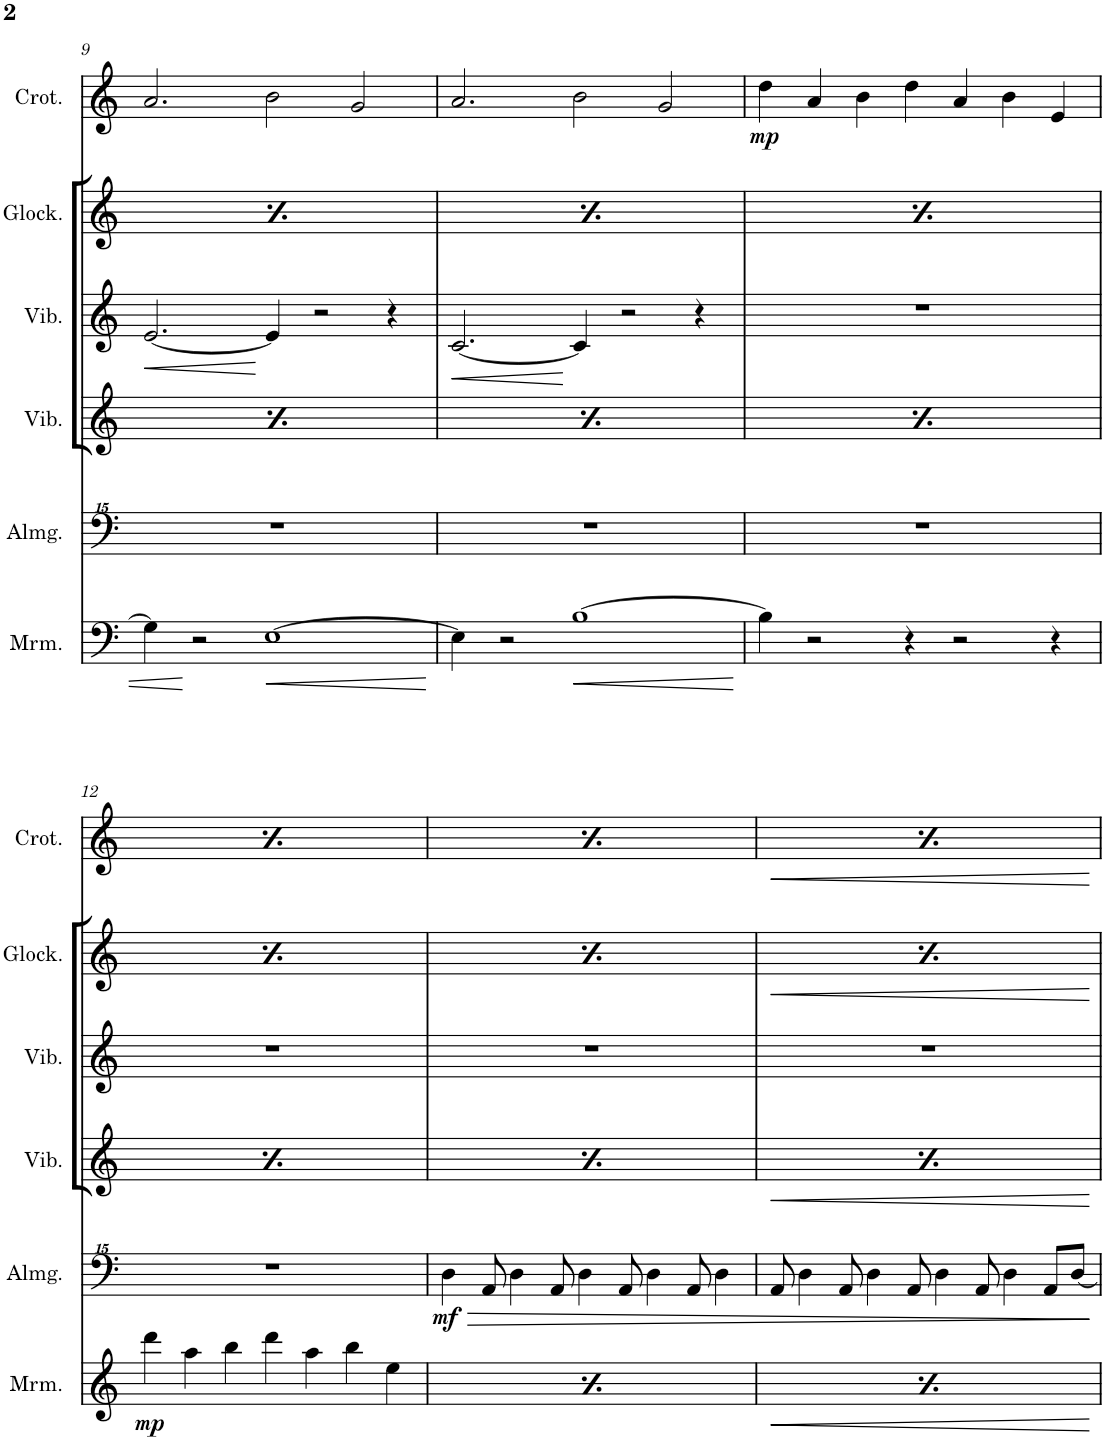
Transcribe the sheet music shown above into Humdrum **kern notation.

**kern	**dynam	**kern	**dynam	**kern	**dynam	**kern	**dynam	**kern	**dynam	**kern	**dynam
*part6	*part6	*part5	*part5	*part4	*part4	*part3	*part3	*part2	*part2	*part1	*part1
*staff6	*staff6	*staff5	*staff5	*staff4	*staff4	*staff3	*staff3	*staff2	*staff2	*staff1	*staff1
*I"Marimba	*	*I"Almglocken	*	*I"Vibraphone	*	*I"Xylophone	*	*I"Glockenspiel	*	*I"Crotales	*
*I'Mrm.	*	*I'Almg.	*	*I'Vib.	*	*I'Xyl.	*	*I'Glock.	*	*I'Crot.	*
!!LO:PB:g=z
*clefF4	*	*clefF^^4	*	*clefG2	*	*clefG2	*	*clefG2	*	*clefG2	*
*	*	*	*	*	*	*Trd-7c-12	*	*Trd-14c-24	*	*Trd-14c-24	*
*k[]	*	*k[]	*	*k[]	*	*k[]	*	*k[]	*	*k[]	*
*M7/4	*	*M7/4	*	*M7/4	*	*M7/4	*	*M7/4	*	*M7/4	*
=9	=9	=9	=9	=9	=9	=9	=9	=9	=9	=9	=9
!	!	!	!	!	!LO:DY:b	!	!LO:HP:b	!	!LO:DY:b	!	!
4G\]	.	1..r	.	4ddd\	mp	[2.e/	<	4dd\	mp	2.a/	.
2r	.	.	.	4aa\	.	.	.	4a/	.	.	.
.	.	.	.	4bb\	.	.	.	4b\	.	.	.
!	!LO:HP:b	!	!	!	!	!	!	!	!	!	!
[1E	<	.	.	4ddd\	.	4e/]	[	4dd\	.	2b\	.
.	.	.	.	4aa\	.	2r	.	4a/	.	.	.
.	.	.	.	4bb\	.	.	.	4b\	.	2g/	.
.	.	.	.	4ee\	.	4r	.	4e/	.	.	.
.	[	.	.	.	.	.	.	.	.	.	.
=10	=10	=10	=10	=10	=10	=10	=10	=10	=10	=10	=10
!	!	!	!	!	!LO:DY:b	!	!LO:HP:b	!	!LO:DY:b	!	!
4E\]	.	1..r	.	4ddd\	mp	[2.c/	<	4dd\	mp	2.a/	.
2r	.	.	.	4aa\	.	.	.	4a/	.	.	.
.	.	.	.	4bb\	.	.	.	4b\	.	.	.
!	!LO:HP:b	!	!	!	!	!	!	!	!	!	!
[1B	<	.	.	4ddd\	.	4c/]	[	4dd\	.	2b\	.
.	.	.	.	4aa\	.	2r	.	4a/	.	.	.
.	.	.	.	4bb\	.	.	.	4b\	.	2g/	.
.	.	.	.	4ee\	.	4r	.	4e/	.	.	.
.	[	.	.	.	.	.	.	.	.	.	.
=11	=11	=11	=11	=11	=11	=11	=11	=11	=11	=11	=11
!	!	!	!	!	!LO:DY:b	!	!	!	!LO:DY:b	!	!LO:DY:b
4B\]	.	1..r	.	4ddd\	mp	1..r	.	4dd\	mp	4dd\	mp
2r	.	.	.	4aa\	.	.	.	4a/	.	4a/	.
.	.	.	.	4bb\	.	.	.	4b\	.	4b\	.
4r	.	.	.	4ddd\	.	.	.	4dd\	.	4dd\	.
2r	.	.	.	4aa\	.	.	.	4a/	.	4a/	.
.	.	.	.	4bb\	.	.	.	4b\	.	4b\	.
4r	.	.	.	4ee\	.	.	.	4e/	.	4e/	.
!!LO:LB:g=z
=12	=12	=12	=12	=12	=12	=12	=12	=12	=12	=12	=12
!	!LO:DY:b	!	!	!	!LO:DY:b	!	!	!	!LO:DY:b	!	!LO:DY:b
4ddd\	mp	1..r	.	4ddd\	mp	1..r	.	4dd\	mp	4dd\	mp
4aa\	.	.	.	4aa\	.	.	.	4a/	.	4a/	.
4bb\	.	.	.	4bb\	.	.	.	4b\	.	4b\	.
4ddd\	.	.	.	4ddd\	.	.	.	4dd\	.	4dd\	.
4aa\	.	.	.	4aa\	.	.	.	4a/	.	4a/	.
4bb\	.	.	.	4bb\	.	.	.	4b\	.	4b\	.
4ee\	.	.	.	4ee\	.	.	.	4e/	.	4e/	.
=13	=13	=13	=13	=13	=13	=13	=13	=13	=13	=13	=13
!	!LO:DY:b	!	!LO:DY:b	!	!LO:DY:b	!	!	!	!LO:DY:b	!	!LO:DY:b
4ddd\	mp	4dd\	mf	4ddd\	mp	1..r	.	4dd\	mp	4dd\	mp
4aa\	.	8a/	.	4aa\	.	.	.	4a/	.	4a/	.
.	.	4dd\	.	.	.	.	.	.	.	.	.
4bb\	.	.	.	4bb\	.	.	.	4b\	.	4b\	.
.	.	8a/	.	.	.	.	.	.	.	.	.
4ddd\	.	4dd\	.	4ddd\	.	.	.	4dd\	.	4dd\	.
4aa\	.	8a/	.	4aa\	.	.	.	4a/	.	4a/	.
.	.	4dd\	.	.	.	.	.	.	.	.	.
4bb\	.	.	.	4bb\	.	.	.	4b\	.	4b\	.
.	.	8a/	.	.	.	.	.	.	.	.	.
4ee\	.	4dd\	.	4ee\	.	.	.	4e/	.	4e/	.
=14	=14	=14	=14	=14	=14	=14	=14	=14	=14	=14	=14
!	!LO:DY:b	!	!	!	!LO:DY:b	!	!	!	!LO:DY:b	!	!LO:DY:b
4ddd\	mp	8a/	.	4ddd\	mp	1..r	.	4dd\	mp	4dd\	mp
.	.	4dd\	.	.	.	.	.	.	.	.	.
4aa\	.	.	.	4aa\	.	.	.	4a/	.	4a/	.
.	.	8a/	.	.	.	.	.	.	.	.	.
4bb\	.	4dd\	.	4bb\	.	.	.	4b\	.	4b\	.
4ddd\	.	8a/	.	4ddd\	.	.	.	4dd\	.	4dd\	.
.	.	4dd\	.	.	.	.	.	.	.	.	.
4aa\	.	.	.	4aa\	.	.	.	4a/	.	4a/	.
.	.	8a/	.	.	.	.	.	.	.	.	.
4bb\	.	4dd\	.	4bb\	.	.	.	4b\	.	4b\	.
4ee\	.	8a/L	.	4ee\	.	.	.	4e/	.	4e/	.
.	.	[8dd/J	.	.	.	.	.	.	.	.	.
=	=	=	=	=	=	=	=	=	=	=	=
*-	*-	*-	*-	*-	*-	*-	*-	*-	*-	*-	*-
